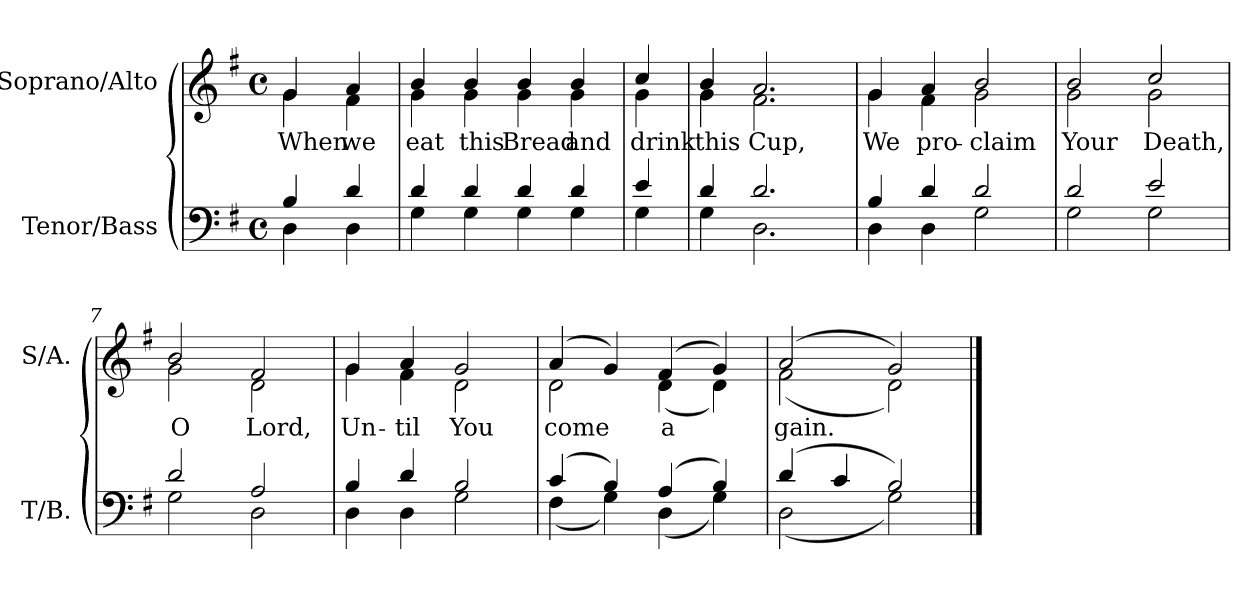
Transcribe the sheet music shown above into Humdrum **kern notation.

**kern	**kern	**text
*part2	*part1	*part1
*staff2	*staff1	*staff1
*I"Tenor/Bass	*I"Soprano/Alto	*
*I'T/B.	*I'S/A.	*
*clefF4	*clefG2	*
*k[f#]	*k[f#]	*
*M4/4	*M4/4	*
*met(c)	*met(c)	*
=1	=1	=1
*^	*^	*
!	!	!	!	!LO:LY:b
4B/	4D\	4g/	4g\	When
!	!	!	!	!LO:LY:b
4d/	4D\	4a/	4f#\	we
=2	=2	=2	=2	=2
!	!	!	!	!LO:LY:b
4d/	4G\	4b/	4g\	eat
!	!	!	!	!LO:LY:b
4d/	4G\	4b/	4g\	this
!	!	!	!	!LO:LY:b
4d/	4G\	4b/	4g\	Bread
!	!	!	!	!LO:LY:b
4d/	4G\	4b/	4g\	and
=3	=3	=3	=3	=3
!	!	!	!	!LO:LY:b
4e/	4G\	4cc/	4g\	drink
=4	=4	=4	=4	=4
!	!	!	!	!LO:LY:b
4d/	4G\	4b/	4g\	this
!	!	!	!	!LO:LY:b
2.d/	2.D\	2.a/	2.f#\	Cup,
!!LO:LB:g=z	!!
=5	=5	=5	=5	=5
!	!	!	!	!LO:LY:b
4B/	4D\	4g/	4g\	-We
!	!	!	!	!LO:LY:b
4d/	4D\	4a/	4f#\	pro-
!	!	!	!	!LO:LY:b
2d/	2G\	2b/	2g\	-claim
=6	=6	=6	=6	=6
!	!	!	!	!LO:LY:b
2d/	2G\	2b/	2g\	Your
!	!	!	!	!LO:LY:b
2e/	2G\	2cc/	2g\	Death,
=7	=7	=7	=7	=7
!	!	!	!	!LO:LY:b
2d/	2G\	2b/	2g\	O
!	!	!	!	!LO:LY:b
2A/	2D\	2f#/	2d\	Lord,
!!LO:LB:g=z	!!
=8	=8	=8	=8	=8
!	!	!	!	!LO:LY:b
4B/	4D\	4g/	4g\	-Un-
!	!	!	!	!LO:LY:b
4d/	4D\	4a/	4f#\	-til
!	!	!	!	!LO:LY:b
2B/	2G\	2g/	2d\	You
=9	=9	=9	=9	=9
!	!	!	!	!LO:LY:b
(>4c/	(<4F#\	(>4a/	2d\	come
4B/)	4G\)	4g/)	.	.
!	!	!	!	!LO:LY:b
(>4A/	(<4D\	(>4f#/	(<4d\	-a
4B/)	4G\)	4g/)	4d\)	.
=10	=10	=10	=10	=10
!	!	!	!	!LO:LY:b
(>4d/	(<2D\	(>2a/	(<2f#\	gain.
4c/	.	.	.	.
2B/)	2G\)	2g/)	2d\)	.
*v	*v	*	*	*
*	*v	*v	*
==	==	==
*-	*-	*-
